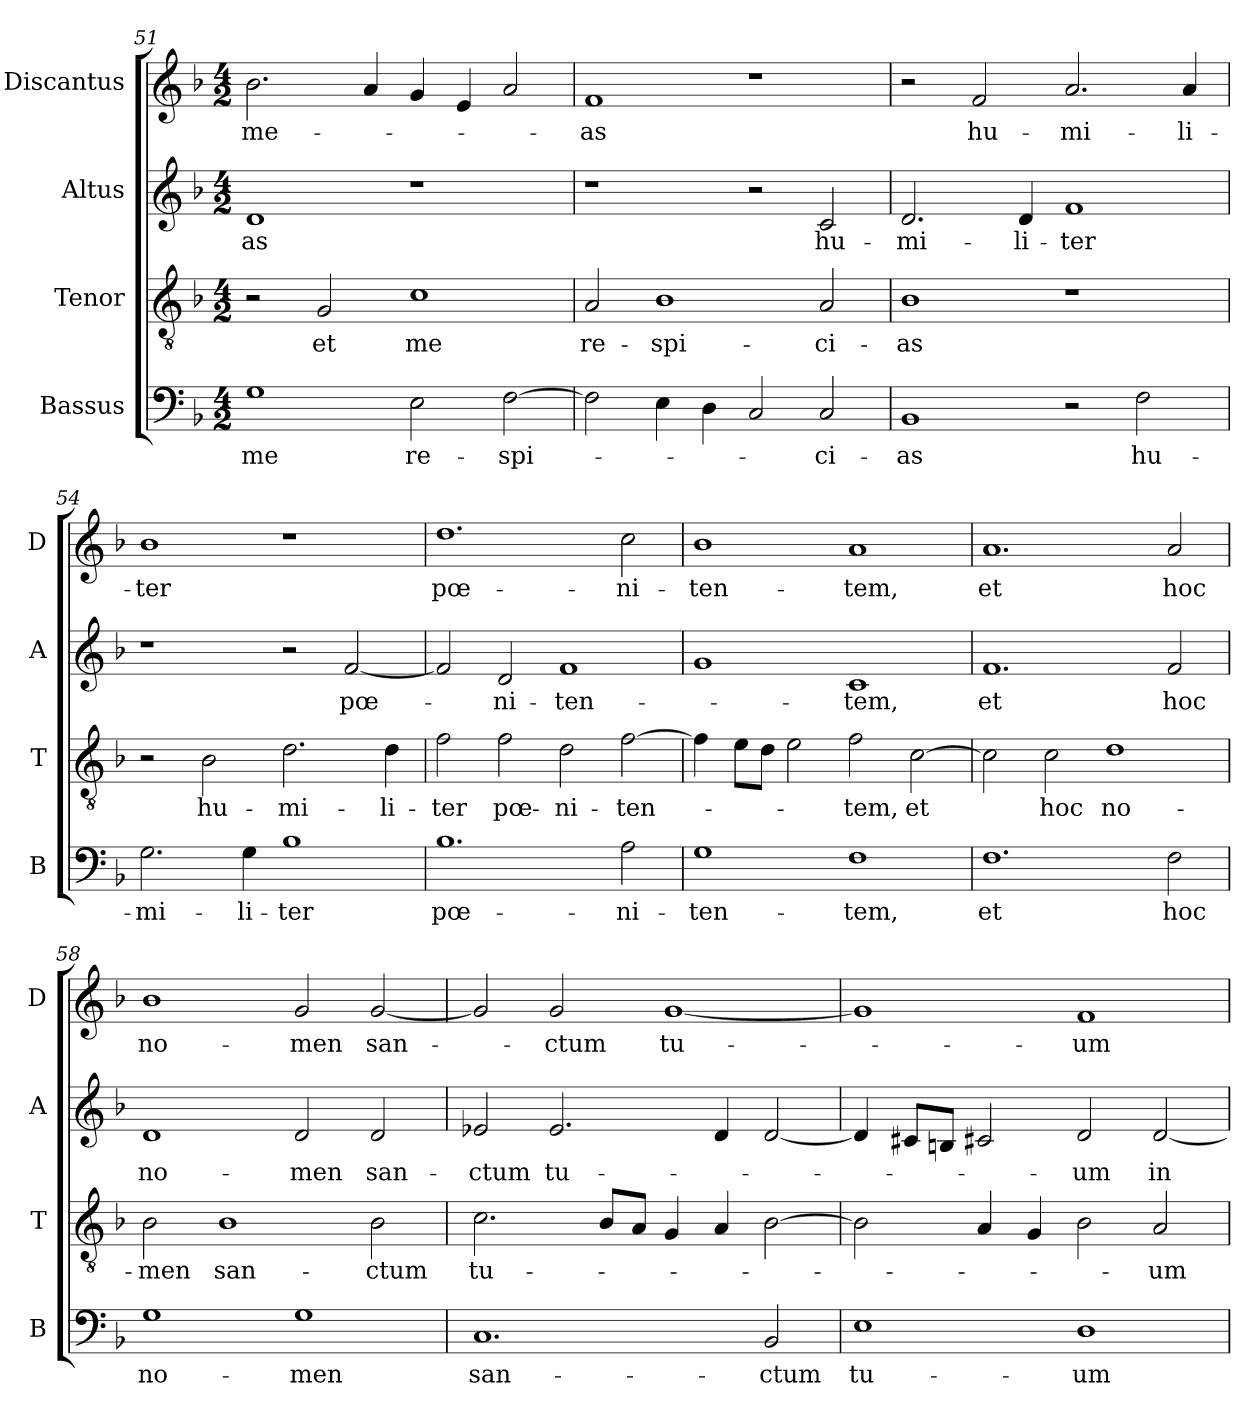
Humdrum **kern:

**kern	**text	**kern	**text	**kern	**text	**kern	**text
*part4	*part4	*part3	*part3	*part2	*part2	*part1	*part1
*staff4	*staff4	*staff3	*staff3	*staff2	*staff2	*staff1	*staff1
*I"Bassus	*	*I"Tenor	*	*I"Altus	*	*I"Discantus	*
*I'B	*	*I'T	*	*I'A	*	*I'D	*
*clefF4	*	*clefGv2	*	*clefG2	*	*clefG2	*
*k[b-]	*	*k[b-]	*	*k[b-]	*	*k[b-]	*
*F:	*	*F:	*	*F:	*	*F:	*
*M4/2	*	*M4/2	*	*M4/2	*	*M4/2	*
=51	=51	=51	=51	=51	=51	=51	=51
!	!LO:LY:b	!	!	!	!LO:LY:b	!	!LO:LY:b
1G	me	2r	.	1d	-as	2.b-\	me-
!	!	!	!LO:LY:b	!	!	!	!
.	.	2G/	et	.	.	.	.
.	.	.	.	.	.	4a/	.
!	!LO:LY:b	!	!LO:LY:b	!	!	!	!
2E\	re-	1c	me	1r	.	4g/	.
.	.	.	.	.	.	4e/	.
!	!LO:LY:b	!	!	!	!	!	!
[2F\	-spi-	.	.	.	.	2a/	.
!!LO:LB:g=z
=52	=52	=52	=52	=52	=52	=52	=52
!	!	!	!LO:LY:b	!	!	!	!LO:LY:b
2F\]	.	2A/	re-	1r	.	1f	-as
!	!	!	!LO:LY:b	!	!	!	!
4E\	.	1B-	-spi-	.	.	.	.
4D\	.	.	.	.	.	.	.
2C/	.	.	.	2r	.	1r	.
!	!LO:LY:b	!	!LO:LY:b	!	!LO:LY:b	!	!
2C/	-ci-	2A/	-ci-	2c/	hu-	.	.
=53	=53	=53	=53	=53	=53	=53	=53
!	!LO:LY:b	!	!LO:LY:b	!	!LO:LY:b	!	!
1BB-	-as	1B-	-as	2.d/	-mi-	2r	.
!	!	!	!	!	!	!	!LO:LY:b
.	.	.	.	.	.	2f/	hu-
!	!	!	!	!	!LO:LY:b	!	!
.	.	.	.	4d/	-li-	.	.
!	!	!	!	!	!LO:LY:b	!	!LO:LY:b
2r	.	1r	.	1f	-ter	2.a/	-mi-
!	!LO:LY:b	!	!	!	!	!	!
2F\	hu-	.	.	.	.	.	.
!	!	!	!	!	!	!	!LO:LY:b
.	.	.	.	.	.	4a/	-li-
=54	=54	=54	=54	=54	=54	=54	=54
!	!LO:LY:b	!	!	!	!	!	!LO:LY:b
2.G\	-mi-	2r	.	1r	.	1b-	-ter
!	!	!	!LO:LY:b	!	!	!	!
.	.	2B-\	hu-	.	.	.	.
!	!LO:LY:b	!	!	!	!	!	!
4G\	-li-	.	.	.	.	.	.
!	!LO:LY:b	!	!LO:LY:b	!	!	!	!
1B-	-ter	2.d\	-mi-	2r	.	1r	.
!	!	!	!	!	!LO:LY:b	!	!
.	.	.	.	[2f/	pœ-	.	.
!	!	!	!LO:LY:b	!	!	!	!
.	.	4d\	-li-	.	.	.	.
=55	=55	=55	=55	=55	=55	=55	=55
!	!LO:LY:b	!	!LO:LY:b	!	!	!	!LO:LY:b
1.B-	pœ-	2f\	-ter	2f/]	.	1.dd	pœ-
!	!	!	!LO:LY:b	!	!LO:LY:b	!	!
.	.	2f\	pœ-	2d/	-ni-	.	.
!	!	!	!LO:LY:b	!	!LO:LY:b	!	!
.	.	2d\	-ni-	1f	-ten-	.	.
!	!LO:LY:b	!	!LO:LY:b	!	!	!	!LO:LY:b
2A\	-ni-	[2f\	-ten-	.	.	2cc\	-ni-
=56	=56	=56	=56	=56	=56	=56	=56
!	!LO:LY:b	!	!	!	!	!	!LO:LY:b
1G	-ten-	4f\]	.	1g	.	1b-	-ten-
.	.	8e\L	.	.	.	.	.
.	.	8d\J	.	.	.	.	.
.	.	2e\	.	.	.	.	.
!	!LO:LY:b	!	!LO:LY:b	!	!LO:LY:b	!	!LO:LY:b
1F	-tem,	2f\	-tem,	1c	-tem,	1a	-tem,
!	!	!	!LO:LY:b	!	!	!	!
.	.	[2c\	et	.	.	.	.
=57	=57	=57	=57	=57	=57	=57	=57
!	!LO:LY:b	!	!	!	!LO:LY:b	!	!LO:LY:b
1.F	et	2c\]	.	1.f	et	1.a	et
!	!	!	!LO:LY:b	!	!	!	!
.	.	2c\	hoc	.	.	.	.
!	!	!	!LO:LY:b	!	!	!	!
.	.	1d	no-	.	.	.	.
!	!LO:LY:b	!	!	!	!LO:LY:b	!	!LO:LY:b
2F\	hoc	.	.	2f/	hoc	2a/	hoc
!!LO:LB:g=z
=58	=58	=58	=58	=58	=58	=58	=58
!	!LO:LY:b	!	!LO:LY:b	!	!LO:LY:b	!	!LO:LY:b
1G	no-	2B-\	-men	1d	no-	1b-	no-
!	!	!	!LO:LY:b	!	!	!	!
.	.	1B-	san-	.	.	.	.
!	!LO:LY:b	!	!	!	!LO:LY:b	!	!LO:LY:b
1G	-men	.	.	2d/	-men	2g/	-men
!	!	!	!LO:LY:b	!	!LO:LY:b	!	!LO:LY:b
.	.	2B-\	-ctum	2d/	san-	[2g/	san-
=59	=59	=59	=59	=59	=59	=59	=59
!	!LO:LY:b	!	!LO:LY:b	!	!LO:LY:b	!	!
1.C	san-	2.c\	tu-	2e-X/	-ctum	2g/]	.
!	!	!	!	!	!LO:LY:b	!	!LO:LY:b
.	.	.	.	2.e-/	tu-	2g/	-ctum
.	.	8B-/L	.	.	.	.	.
.	.	8A/J	.	.	.	.	.
!	!	!	!	!	!	!	!LO:LY:b
.	.	4G/	.	.	.	[1g	tu-
.	.	4A/	.	4d/	.	.	.
!	!LO:LY:b	!	!	!	!	!	!
2BB-/	-ctum	[2B-\	.	[2d/	.	.	.
=60	=60	=60	=60	=60	=60	=60	=60
!	!LO:LY:b	!	!	!	!	!	!
1E	tu-	2B-\]	.	4d/]	.	1g]	.
.	.	.	.	8c#X/L	.	.	.
.	.	.	.	8Bn/J	.	.	.
.	.	4A/	.	2c#X/	.	.	.
.	.	4G/	.	.	.	.	.
!	!LO:LY:b	!	!	!	!LO:LY:b	!	!LO:LY:b
1D	-um	2B-\	.	2d/	-um	1f	-um
!	!	!	!LO:LY:b	!	!LO:LY:b	!	!
.	.	2A/	-um	[2d/	in-	.	.
=	=	=	=	=	=	=	=
*-	*-	*-	*-	*-	*-	*-	*-
